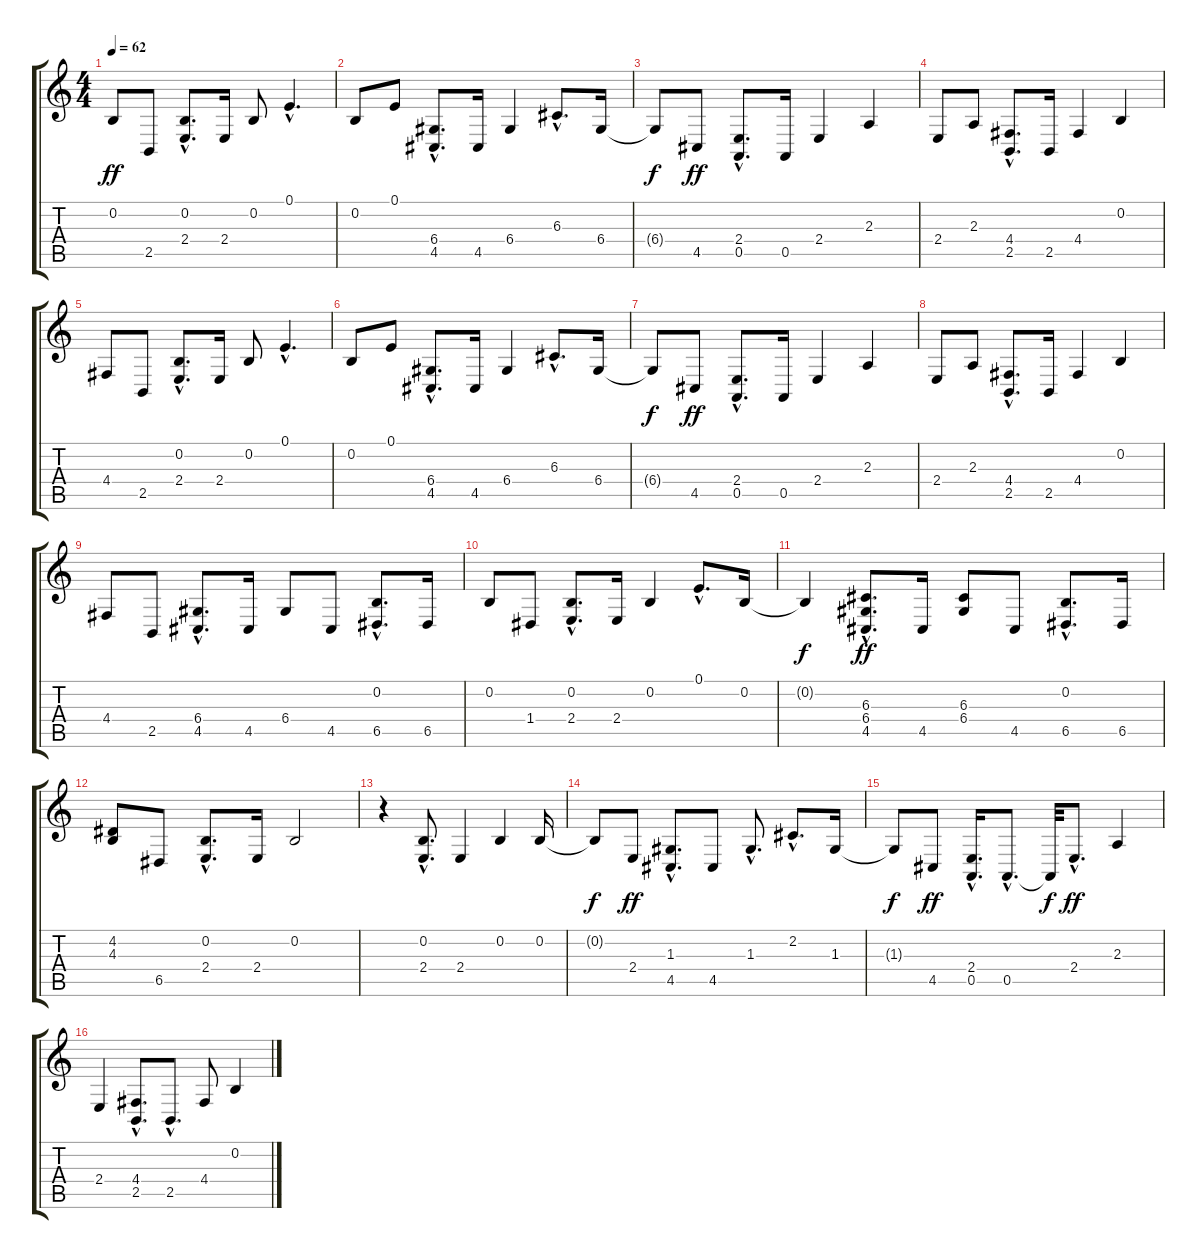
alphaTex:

\track "" {instrument orchestralharp}
\staff {score tabs}
\tuning (E4 B3 G3 D3 A2 E2) {hide}
\ts (4 4)
\tempo 62
\clef g2
\ks c
0.2.8{dy ff} 2.5.8 (0.2{hac} 2.4{hac}).8{d} 2.4.16 0.2.8 0.1{hac}.4{d} |
0.2.8 0.1.8 (6.4{hac} 4.5{hac}).8{d} 4.5.16 6.4.4 6.3{hac}.8{d} 6.4.16 |
6.4{t}.8{dy f} 4.5.8{dy ff} (2.4{hac} 0.5{hac}).8{d} 0.5.16 2.4.4 2.3.4 |
2.4.8 2.3.8 (4.4{hac} 2.5{hac}).8{d} 2.5.16 4.4.4 0.2.4 |
4.4.8 2.5.8 (0.2{hac} 2.4{hac}).8{d} 2.4.16 0.2.8 0.1{hac}.4{d} |
0.2.8 0.1.8 (6.4{hac} 4.5{hac}).8{d} 4.5.16 6.4.4 6.3{hac}.8{d} 6.4.16 |
6.4{t}.8{dy f} 4.5.8{dy ff} (2.4{hac} 0.5{hac}).8{d} 0.5.16 2.4.4 2.3.4 |
2.4.8 2.3.8 (4.4{hac} 2.5{hac}).8{d} 2.5.16 4.4.4 0.2.4 |
4.4.8 2.5.8 (6.4{hac} 4.5{hac}).8{d} 4.5.16 6.4.8 4.5.8 (0.2{hac} 6.5{hac}).8{d} 6.5.16 |
0.2.8 1.4.8 (0.2{hac} 2.4{hac}).8{d} 2.4.16 0.2.4 0.1{hac}.8{d} 0.2.16 |
0.2{t}.4{dy f} (6.3{hac} 6.4{hac} 4.5{hac}).8{d dy ff} 4.5.16 (6.3 6.4).8 4.5.8 (0.2{hac} 6.5{hac}).8{d} 6.5.16 |
(4.2 4.3).8 6.5.8 (0.2{hac} 2.4{hac}).8{d} 2.4.16 0.2.2 |
r.4 (0.2{hac} 2.4{hac}).8{d} 2.4.4 0.2.4 0.2.16 |
0.2{t}.8{dy f} 2.4.8{dy ff} (1.3{hac} 4.5{hac}).8{d} 4.5.8 1.3{hac}.8{d} 2.2{hac}.8{d} 1.3.16 |
1.3{t}.8{dy f} 4.5.8{dy ff} (2.4{hac} 0.5{hac}).16{d} 0.5{hac}.8{d} 0.5{t}.32{dy f} 2.4{hac}.8{d dy ff} 2.3.4 |
2.4.4 (4.4{hac} 2.5{hac}).8{d} 2.5{hac}.8{d} 4.4.8 0.2.4
